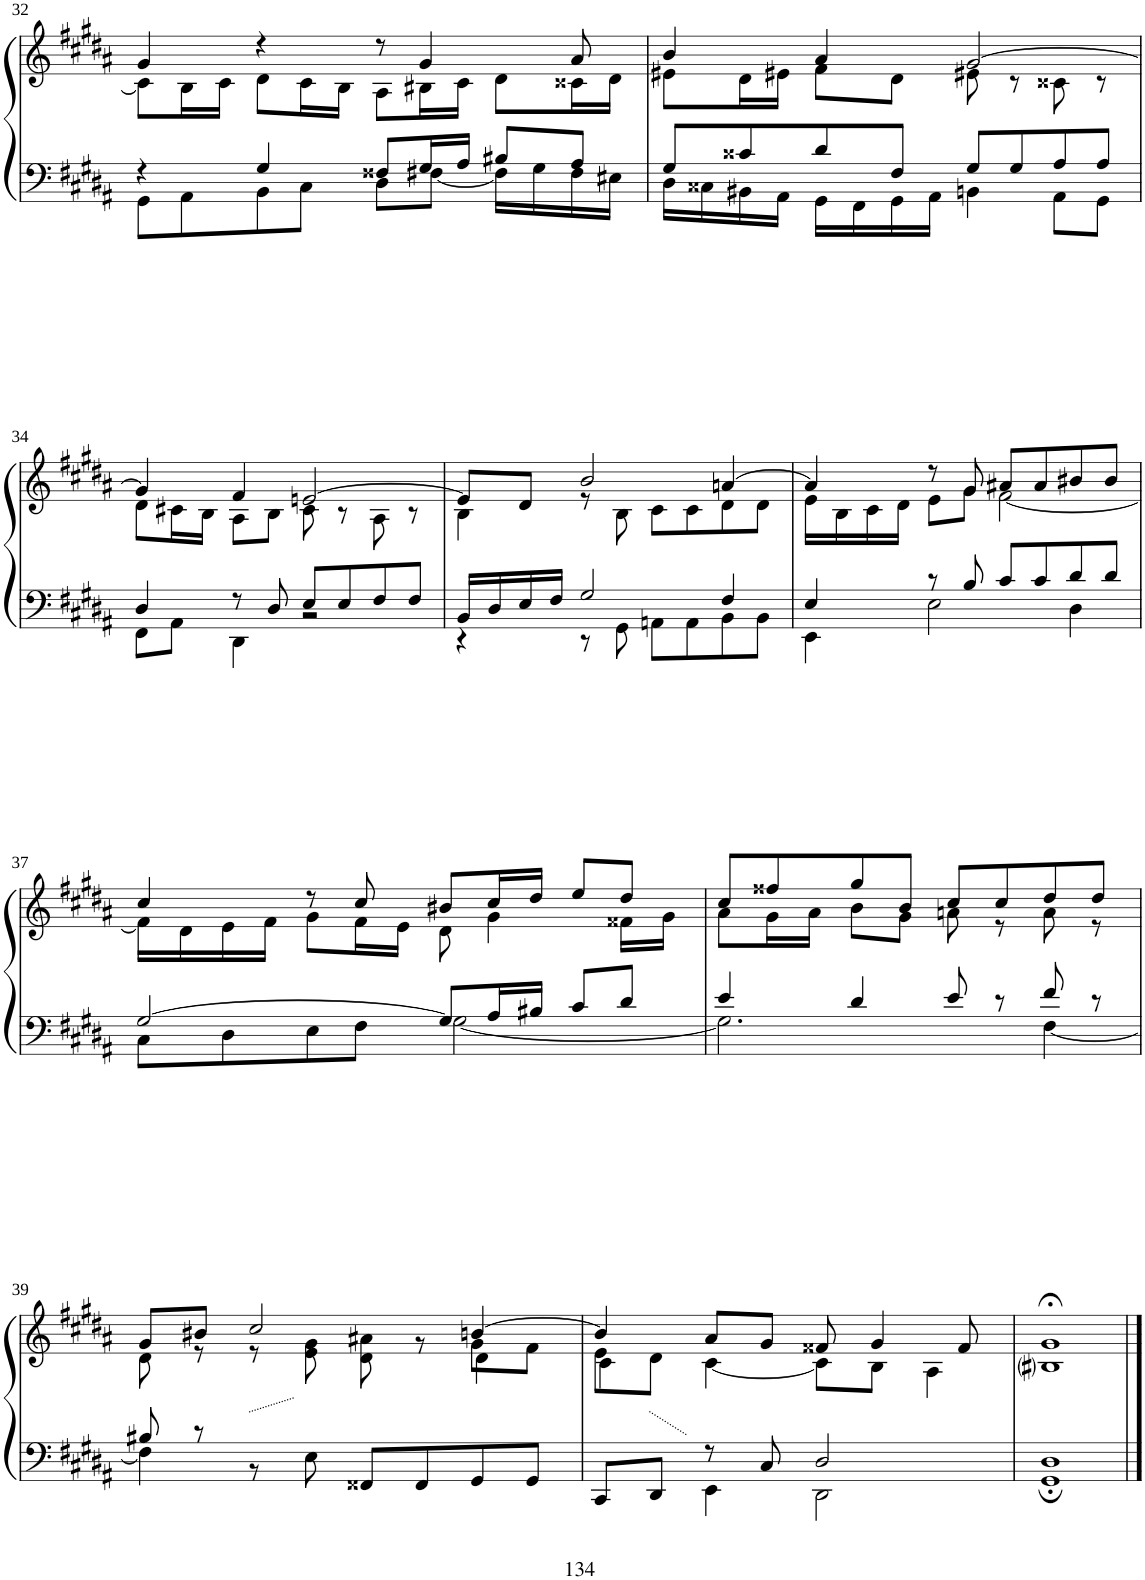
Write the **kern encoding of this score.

**kern	**kern
*part1	*part1
*staff2	*staff1
*I"Piano	*
*I'Pno	*
!!LO:PB:g=z
*clefF4	*clefG2
*k[f#c#g#d#a#]	*k[f#c#g#d#a#]
*M4/4	*M4/4
*met(c)	*met(c)
=32	=32
*^	*^
4r	8GG#\L	4g#/	8c#\L]
.	8AA#\	.	16B\L
.	.	.	16c#\JJ
4G#/	8BB\	4r	8d#\L
.	8C#\J	.	16c#\L
.	.	.	16B\JJ
8F##X/L	8D#\L	8r	8A#\L
16G#/L	[8F#X\J	4g#/	16B#X\L
16A#/JJ	.	.	16c#\JJ
8B#X/L	16F#\LL]	.	8d#\L
.	16G#\	.	.
8A#/J	16F#\	8a#/	16c##X\L
.	16E#X\JJ	.	16d#\JJ
=33	=33	=33	=33
8G#/L	16D#\LL	4b/	8e#X\L
.	16C##X\	.	.
8c##X/	16BB#X\	.	16d#\L
.	16AA#\JJ	.	16e#X\JJ
8d#/	16GG#\LL	4a#/	8f#\L
.	16FF#\	.	.
8F#/J	16GG#\	.	8d#\J
.	16AA#\JJ	.	.
8G#/L	4BBn\	[2g#/	8e#X\
8G#/	.	.	8r
8A#/	8AA#\L	.	8c##X\
8A#/J	8GG#\J	.	8r
!!LO:LB:g=z	!!
=34	=34	=34	=34
4D#/	8FF#\L	4g#/]	8d#\L
.	8AA#\J	.	16c#X\L
.	.	.	16B\JJ
8r	4DD#\	4f#/	8A#\L
8D#/	.	.	8B\J
8E/L	2r	[2en/	8c#\
8E/	.	.	8r
8F#/	.	.	8A#\
8F#/J	.	.	8r
=35	=35	=35	=35
16BB/LL	4r	8e/L]	4B\
16D#/	.	.	.
16E/	.	8d#/J	.
16F#/JJ	.	.	.
2G#/	8r	2b/	8r
.	8GG#\	.	8B\
.	8AAn\L	.	8c#\L
.	8AA\	.	8c#\
4F#/	8BB\	[4an/	8d#\
.	8BB\J	.	8d#\J
=36	=36	=36	=36
4E/	4EE\	4a/]	16e\LL
.	.	.	16B\
.	.	.	16c#\
.	.	.	16d#\JJ
8r	2E\	8r	8e\L
8B/	.	8g#/	8g#\J
8c#/L	.	8a#X/L	[2f#\
8c#/	.	8a#/	.
8d#/	4D#\	8b#X/	.
8d#/J	.	8b#/J	.
!!LO:LB:g=z	!!
=37	=37	=37	=37
[2G#/	8C#\L	4cc#/	16f#\LL]
.	.	.	16d#\
.	8D#\	.	16e\
.	.	.	16f#\JJ
.	8E\	8r	8g#\L
.	8F#\J	8cc#/	16f#\L
.	.	.	16e\JJ
8G#/L]	[2G#\	8b#X/L	8d#\
16A#/L	.	16cc#/L	4g#\
16B#X/JJ	.	16dd#/JJ	.
8c#/L	.	8ee/L	.
8d#/J	.	8dd#/J	16f##X\LL
.	.	.	16g#\JJ
=38	=38	=38	=38
4e/	2.G#\]	8cc#/L	8a#\L
.	.	8ff##X/	16g#\L
.	.	.	16a#\JJ
4d#/	.	8gg#/	8b\L
.	.	8b/J	8g#\J
8e/	.	8cc#/L	8an\
8r	.	8cc#/	8r
8f#/	[4F#\	8dd#/	8a\
8r	.	8dd#/J	8r
!!LO:LB:g=z
=39	=39	=39	=39
*	*	*	*^
8B#X/	4F#\]	8g#/L	8d#\	2.ryy
8r	.	8b#X/J	8r	.
4ryy	8r	2cc#/	8r	.
.	8E\	.	8e\ 8g#\	.
2ryy	8FF##X/L	.	8d#\ 8a#X\	.
.	8FF##/	.	8r	.
.	8GG#/	[4bn/	8g#\L	4d#\
.	8GG#/J	.	8f#\J	.
=40	=40	=40	=40	=40
4ryy	8CC#/L	4b/]	8e\L	4c#\
.	8DD#/J	.	8d#\J	.
8r	4EE\	8a#/L	[4c#\	2.ryy
8C#/	.	8g#/J	.	.
2D#/	2DD#\	8f##X/	8c#\L]	.
.	.	4g#/	8B\J	.
.	.	.	4A#\	.
.	.	8f##/	.	.
*	*	*	*v	*v
=41	=41	=41	=41
1D#	1GG#;	1g#;<	1B#i
*v	*v	*	*
*	*v	*v
==	==
*-	*-
